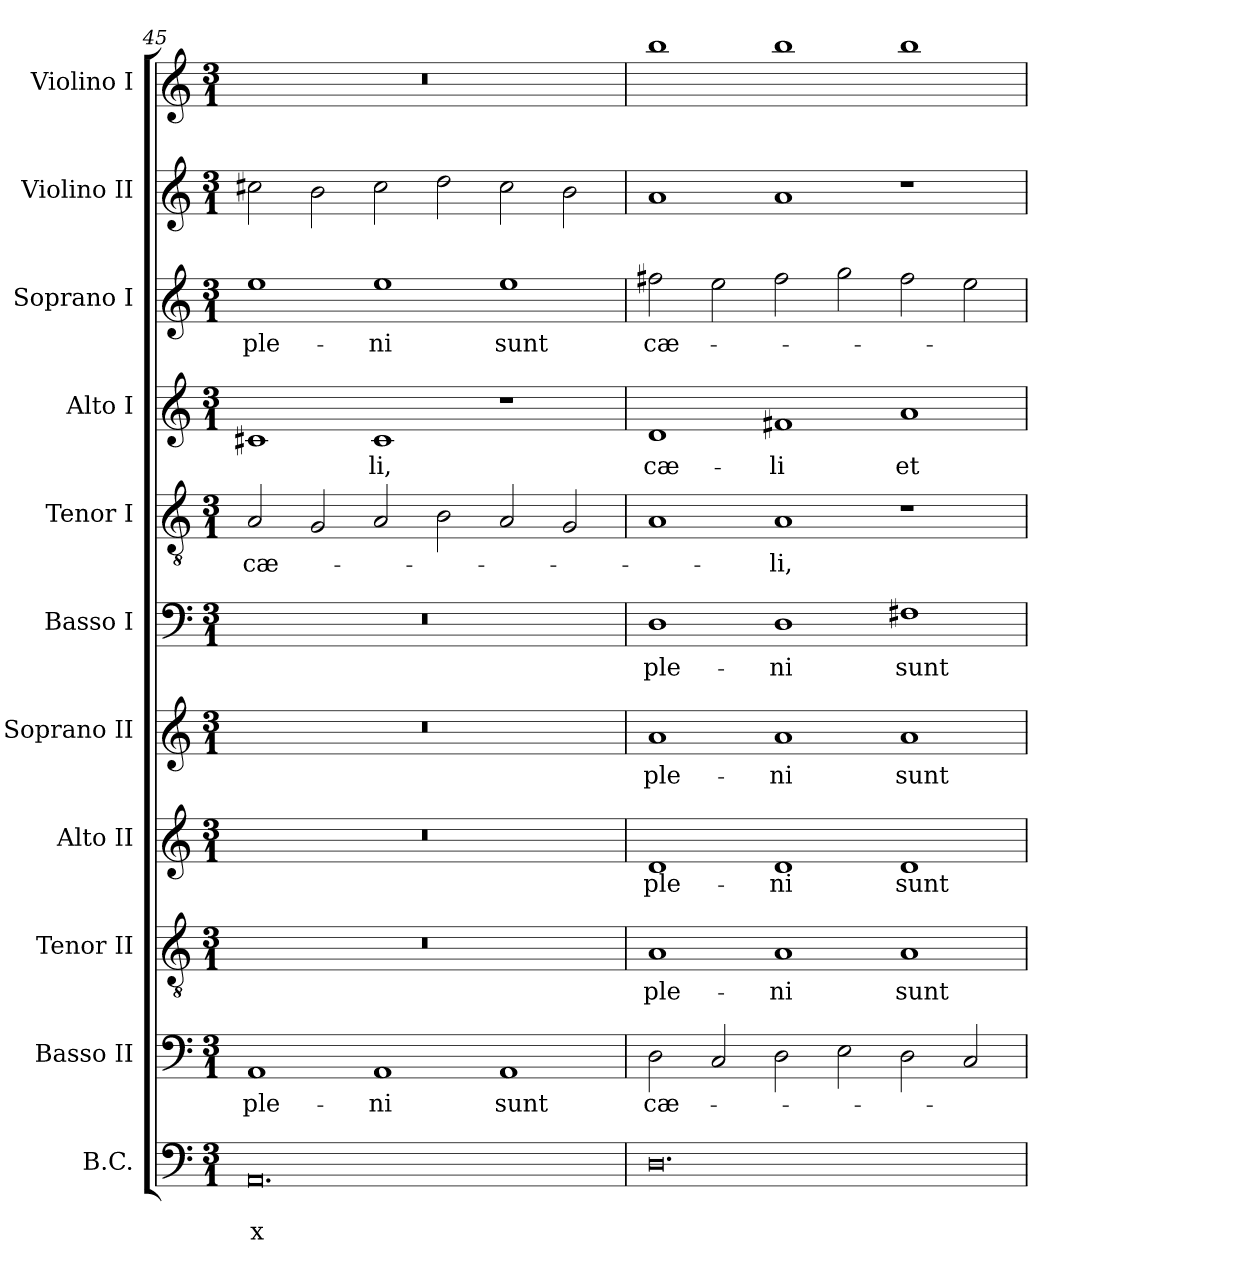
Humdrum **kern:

**kern	**text	**text	**kern	**text	**kern	**text	**kern	**text	**kern	**text	**kern	**text	**kern	**text	**kern	**text	**kern	**text	**kern	**kern
*part11	*part11	*part11	*part10	*part10	*part9	*part9	*part8	*part8	*part7	*part7	*part6	*part6	*part5	*part5	*part4	*part4	*part3	*part3	*part2	*part1
*staff11	*staff11	*staff11	*staff10	*staff10	*staff9	*staff9	*staff8	*staff8	*staff7	*staff7	*staff6	*staff6	*staff5	*staff5	*staff4	*staff4	*staff3	*staff3	*staff2	*staff1
*I"B.C.	*	*	*I"Basso II	*	*I"Tenor II	*	*I"Alto II	*	*I"Soprano II	*	*I"Basso I	*	*I"Tenor I	*	*I"Alto I	*	*I"Soprano I	*	*I"Violino II	*I"Violino I
*I'BC	*	*	*I'B 2	*	*I'T 2	*	*I'A 2	*	*I'S 2	*	*I'B 1	*	*I'T 1	*	*I'A 1	*	*I'S 1	*	*I'Vln. II	*I'Vln. I
*clefF4	*	*	*clefF4	*	*clefGv2	*	*clefG2	*	*clefG2	*	*clefF4	*	*clefGv2	*	*clefG2	*	*clefG2	*	*clefG2	*clefG2
*k[]	*	*	*k[]	*	*k[]	*	*k[]	*	*k[]	*	*k[]	*	*k[]	*	*k[]	*	*k[]	*	*k[]	*k[]
*C:	*	*	*C:	*	*C:	*	*C:	*	*C:	*	*C:	*	*C:	*	*C:	*	*C:	*	*C:	*C:
*M3/1	*	*	*M3/1	*	*M3/1	*	*M3/1	*	*M3/1	*	*M3/1	*	*M3/1	*	*M3/1	*	*M3/1	*	*M3/1	*M3/1
=45	=45	=45	=45	=45	=45	=45	=45	=45	=45	=45	=45	=45	=45	=45	=45	=45	=45	=45	=45	=45
!	!	!LO:LY:b	!	!	!	!	!	!	!	!	!	!	!	!	!	!	!	!	!	!
!	!	!	!	!LO:LY:b	!	!	!	!	!	!	!	!	!	!	!	!	!	!	!	!
!	!	!	!	!	!	!	!	!	!	!	!	!	!	!LO:LY:b	!	!	!	!	!	!
!	!	!	!	!	!	!	!	!	!	!	!	!	!	!	!	!	!	!LO:LY:b	!	!
0.AA	.	x	1AA	ple-	0.r	.	0.r	.	0.r	.	0.r	.	2A/	cæ-	1c#X	.	1ee	ple-	2cc#X\	0.r
.	.	.	.	.	.	.	.	.	.	.	.	.	2G/	.	.	.	.	.	2b\	.
!	!	!	!	!LO:LY:b	!	!	!	!	!	!	!	!	!	!	!	!	!	!	!	!
!	!	!	!	!	!	!	!	!	!	!	!	!	!	!	!	!LO:LY:b	!	!	!	!
!	!	!	!	!	!	!	!	!	!	!	!	!	!	!	!	!	!	!LO:LY:b	!	!
.	.	.	1AA	-ni	.	.	.	.	.	.	.	.	2A/	.	1c#	-li,	1ee	-ni	2cc#\	.
.	.	.	.	.	.	.	.	.	.	.	.	.	2B\	.	.	.	.	.	2dd\	.
!	!	!	!	!LO:LY:b	!	!	!	!	!	!	!	!	!	!	!	!	!	!	!	!
!	!	!	!	!	!	!	!	!	!	!	!	!	!	!	!	!	!	!LO:LY:b	!	!
.	.	.	1AA	sunt	.	.	.	.	.	.	.	.	2A/	.	1r	.	1ee	sunt	2cc#\	.
.	.	.	.	.	.	.	.	.	.	.	.	.	2G/	.	.	.	.	.	2b\	.
=46	=46	=46	=46	=46	=46	=46	=46	=46	=46	=46	=46	=46	=46	=46	=46	=46	=46	=46	=46	=46
!	!	!	!	!LO:LY:b	!	!	!	!	!	!	!	!	!	!	!	!	!	!	!	!
!	!	!	!	!	!	!LO:LY:b	!	!	!	!	!	!	!	!	!	!	!	!	!	!
!	!	!	!	!	!	!	!	!LO:LY:b	!	!	!	!	!	!	!	!	!	!	!	!
!	!	!	!	!	!	!	!	!	!	!LO:LY:b	!	!	!	!	!	!	!	!	!	!
!	!	!	!	!	!	!	!	!	!	!	!	!LO:LY:b	!	!	!	!	!	!	!	!
!	!	!	!	!	!	!	!	!	!	!	!	!	!	!	!	!LO:LY:b	!	!	!	!
!	!	!	!	!	!	!	!	!	!	!	!	!	!	!	!	!	!	!LO:LY:b	!	!
0.D	.	.	2D\	cæ-	1A	ple-	1d	ple-	1a	ple-	1D	ple-	1A	.	1d	cæ-	2ff#X\	cæ-	1a	1bb
.	.	.	2C/	.	.	.	.	.	.	.	.	.	.	.	.	.	2ee\	.	.	.
!	!	!	!	!	!	!LO:LY:b	!	!	!	!	!	!	!	!	!	!	!	!	!	!
!	!	!	!	!	!	!	!	!LO:LY:b	!	!	!	!	!	!	!	!	!	!	!	!
!	!	!	!	!	!	!	!	!	!	!LO:LY:b	!	!	!	!	!	!	!	!	!	!
!	!	!	!	!	!	!	!	!	!	!	!	!LO:LY:b	!	!	!	!	!	!	!	!
!	!	!	!	!	!	!	!	!	!	!	!	!	!	!LO:LY:b	!	!	!	!	!	!
!	!	!	!	!	!	!	!	!	!	!	!	!	!	!	!	!LO:LY:b	!	!	!	!
.	.	.	2D\	.	1A	-ni	1d	-ni	1a	-ni	1D	-ni	1A	-li,	1f#X	-li	2ff#\	.	1a	1bb
.	.	.	2E\	.	.	.	.	.	.	.	.	.	.	.	.	.	2gg\	.	.	.
!	!	!	!	!	!	!LO:LY:b	!	!	!	!	!	!	!	!	!	!	!	!	!	!
!	!	!	!	!	!	!	!	!LO:LY:b	!	!	!	!	!	!	!	!	!	!	!	!
!	!	!	!	!	!	!	!	!	!	!LO:LY:b	!	!	!	!	!	!	!	!	!	!
!	!	!	!	!	!	!	!	!	!	!	!	!LO:LY:b	!	!	!	!	!	!	!	!
!	!	!	!	!	!	!	!	!	!	!	!	!	!	!	!	!LO:LY:b	!	!	!	!
.	.	.	2D\	.	1A	sunt	1d	sunt	1a	sunt	1F#X	sunt	1r	.	1a	et	2ff#\	.	1r	1bb
.	.	.	2C/	.	.	.	.	.	.	.	.	.	.	.	.	.	2ee\	.	.	.
=	=	=	=	=	=	=	=	=	=	=	=	=	=	=	=	=	=	=	=	=
*-	*-	*-	*-	*-	*-	*-	*-	*-	*-	*-	*-	*-	*-	*-	*-	*-	*-	*-	*-	*-
